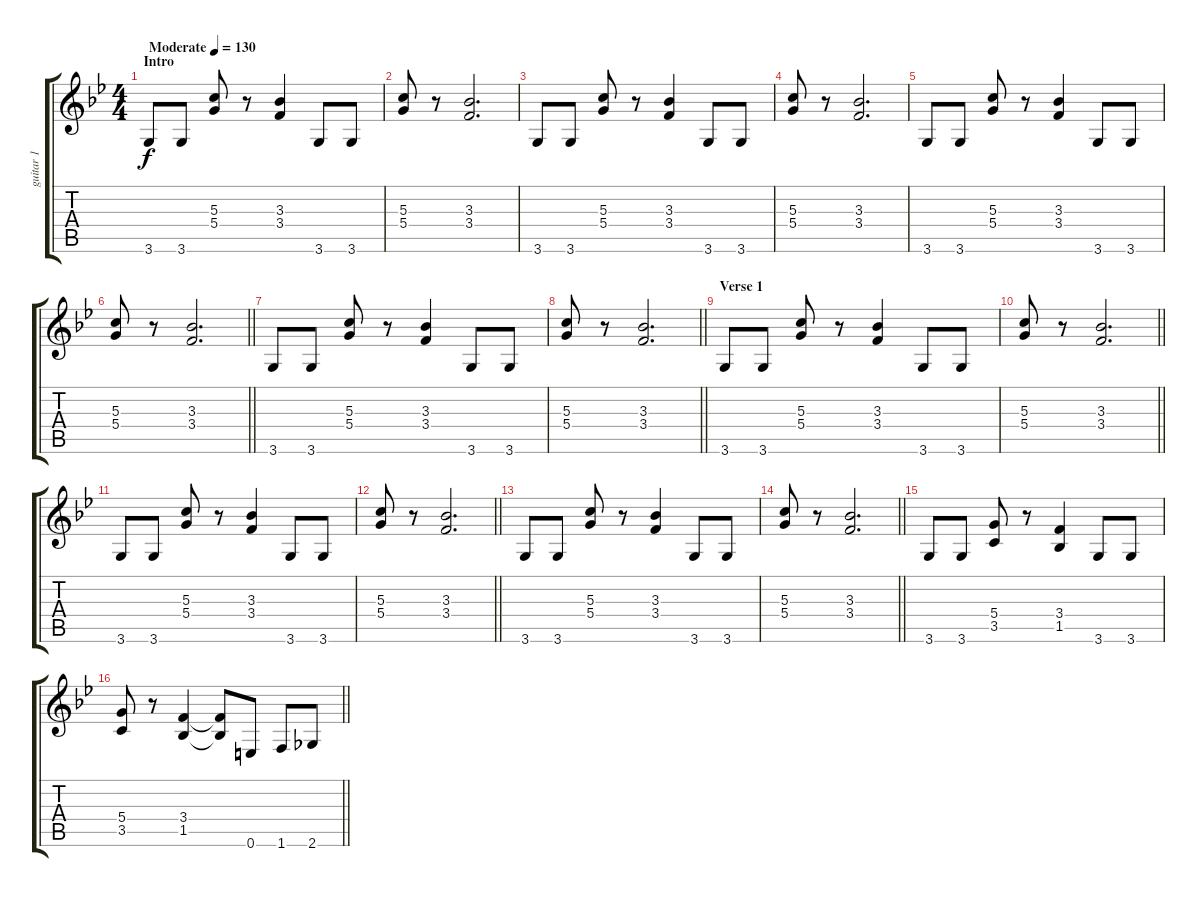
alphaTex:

\track ("guitar 1" "guitar 1") {instrument overdrivenguitar}
\staff {score tabs}
\tuning (E4 B3 G3 D3 A2 E2) {hide}
\ts (4 4)
\section ("" "Intro")
\tempo (130 "Moderate")
\clef g2
\ks bb
3.6.8{dy f instrument overdrivenguitar} 3.6.8 (5.3 5.4).8 r.8 (3.3 3.4).4 3.6.8 3.6.8 |
(5.3 5.4).8 r.8 (3.3 3.4).2{d} |
3.6.8 3.6.8 (5.3 5.4).8 r.8 (3.3 3.4).4 3.6.8 3.6.8 |
(5.3 5.4).8 r.8 (3.3 3.4).2{d} |
3.6.8 3.6.8 (5.3 5.4).8 r.8 (3.3 3.4).4 3.6.8 3.6.8 |
\barLineRight lightlight
(5.3 5.4).8 r.8 (3.3 3.4).2{d} |
\section ("" "")
3.6.8 3.6.8 (5.3 5.4).8 r.8 (3.3 3.4).4 3.6.8 3.6.8 |
\barLineRight lightlight
(5.3 5.4).8 r.8 (3.3 3.4).2{d} |
\section ("" "Verse 1")
3.6.8 3.6.8 (5.3 5.4).8 r.8 (3.3 3.4).4 3.6.8 3.6.8 |
\barLineRight lightlight
(5.3 5.4).8 r.8 (3.3 3.4).2{d} |
3.6.8 3.6.8 (5.3 5.4).8 r.8 (3.3 3.4).4 3.6.8 3.6.8 |
\barLineRight lightlight
(5.3 5.4).8 r.8 (3.3 3.4).2{d} |
3.6.8 3.6.8 (5.3 5.4).8 r.8 (3.3 3.4).4 3.6.8 3.6.8 |
\barLineRight lightlight
(5.3 5.4).8 r.8 (3.3 3.4).2{d} |
3.6.8 3.6.8 (5.4 3.5).8 r.8 (3.4 1.5).4 3.6.8 3.6.8 |
\barLineRight lightlight
(5.4 3.5).8 r.8 (3.4 1.5).4 (3.4{t} 1.5{t}).8 0.6.8 1.6.8 2.6.8
